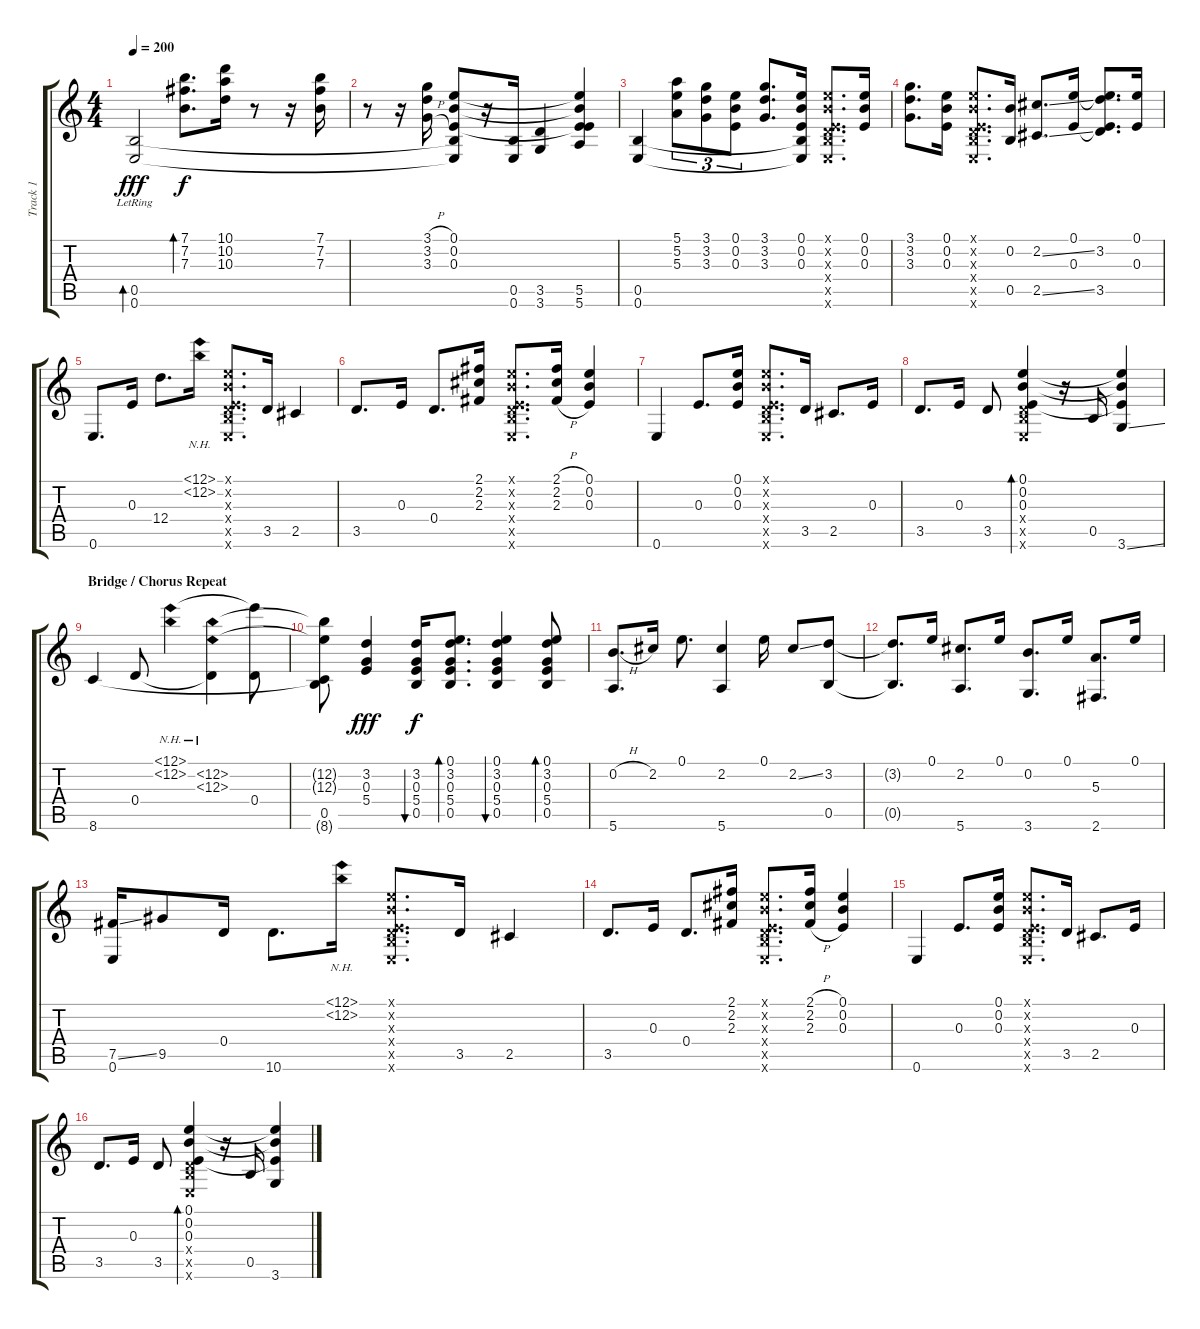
\track ("Track 1" "Track 1") {instrument acousticguitarsteel}
\staff {score tabs}
\tuning (E4 B3 E3 D3 B2 E2) {hide}
\ts (4 4)
\tempo 200
\clef g2
\ks c
(0.5{lr} 0.6{lr}).2{bd 240 dy fff} (7.1 7.2 7.3).8{d bd 480 dy f} (10.1 10.2 10.3).16 r.8 r.16 (7.1 7.2 7.3).16 |
r.8 r.16 (3.1{h} 3.2{h} 3.3{h}).16 (0.1 0.2 0.3 0.5{t} 0.6{t}).8 r.16 (0.5 0.6).16 (3.5 3.6).4 (0.1{t} 0.2{t} 0.3{t} 5.5 5.6).4 |
(0.5 0.6).4 (5.1 5.2 5.3).8{tu (3 2)} (3.1 3.2 3.3).8{tu (3 2)} (0.1 0.2 0.3).8{tu (3 2)} (3.1 3.2 3.3).8{d} (0.1 0.2 0.3 0.5{t} 0.6{t}).16 (0.1{x} 0.2{x} 0.3{x} 0.4{x} 0.5{x} 0.6{x}).8{d} (0.1 0.2 0.3).16 |
(3.1 3.2 3.3).8{d} (0.1 0.2 0.3).16 (0.1{x} 0.2{x} 0.3{x} 0.4{x} 0.5{x} 0.6{x}).8{d} (0.2 0.5).16 (2.2{ss} 2.5{ss}).8{d} (0.1 0.3).16 (0.1{t} 3.2 0.3{t} 3.5).8{d} (0.1 0.3).16 |
0.6.8{d} 0.3.16 12.4.8{d} (12.1{nh} 12.2{nh}).16 (0.1{x} 0.2{x} 0.3{x} 0.4{x} 0.5{x} 0.6{x}).8{d} 3.5.16 2.5.4 |
3.5.8{d} 0.3.16 0.4.8{d} (2.1 2.2 2.3).16 (0.1{x} 0.2{x} 0.3{x} 0.4{x} 0.5{x} 0.6{x}).8{d} (2.1{h} 2.2{h} 2.3{h}).16 (0.1 0.2 0.3).4 |
0.6.4 0.3.8{d} (0.1 0.2 0.3).16 (0.1{x} 0.2{x} 0.3{x} 0.4{x} 0.5{x} 0.6{x}).8{d} 3.5.16 2.5.8{d} 0.3.16 |
3.5.8{d} 0.3.16 3.5.8 (0.1 0.2 0.3 0.4{x} 0.5{x} 0.6{x}).4{bd 60} r.16 0.5.16 (0.1{t} 0.2{t} 0.3{t} 3.6{ss}).4 |
\section ("" "Bridge / Chorus Repeat")
8.6.4 0.4.8 (12.1{nh} 12.2{nh}).4 (12.2{nh} 12.3{nh} 0.4{t}).4 (12.1{t} 0.4).8 |
(12.2{t} 12.3{t} 0.5 8.6{t}).8 (3.2 0.3 5.4).4{dy fff} (3.2 0.3 5.4 0.5).16{bu 60 dy f} (0.1 3.2 0.3 5.4 0.5).8{d bd 60} (0.1 3.2 0.3 5.4 0.5).4{bu 60} (0.1 3.2 0.3 5.4 0.5).8{bd 60} |
(0.2{h} 5.6).8{d} 2.2.16 0.1.8{d} (2.2 5.6).4 0.1.16 2.2{ss}.8 (3.2 0.5).8 |
(3.2{t} 0.5{t}).8{d} 0.1.16 (2.2 5.6).8{d} 0.1.16 (0.2 3.6).8{d} 0.1.16 (5.3 2.6).8{d} 0.1.16 |
(7.5{ss} 0.6).16 9.5.8 0.4.16 10.6.8{d} (12.1{nh} 12.2{nh}).16 (0.1{x} 0.2{x} 0.3{x} 0.4{x} 0.5{x} 0.6{x}).8{d} 3.5.16 2.5.4 |
3.5.8{d} 0.3.16 0.4.8{d} (2.1 2.2 2.3).16 (0.1{x} 0.2{x} 0.3{x} 0.4{x} 0.5{x} 0.6{x}).8{d} (2.1{h} 2.2{h} 2.3{h}).16 (0.1 0.2 0.3).4 |
0.6.4 0.3.8{d} (0.1 0.2 0.3).16 (0.1{x} 0.2{x} 0.3{x} 0.4{x} 0.5{x} 0.6{x}).8{d} 3.5.16 2.5.8{d} 0.3.16 |
3.5.8{d} 0.3.16 3.5.8 (0.1 0.2 0.3 0.4{x} 0.5{x} 0.6{x}).4{bd 60} r.16 0.5.16 (0.1{t} 0.2{t} 0.3{t} 3.6{ss}).4
